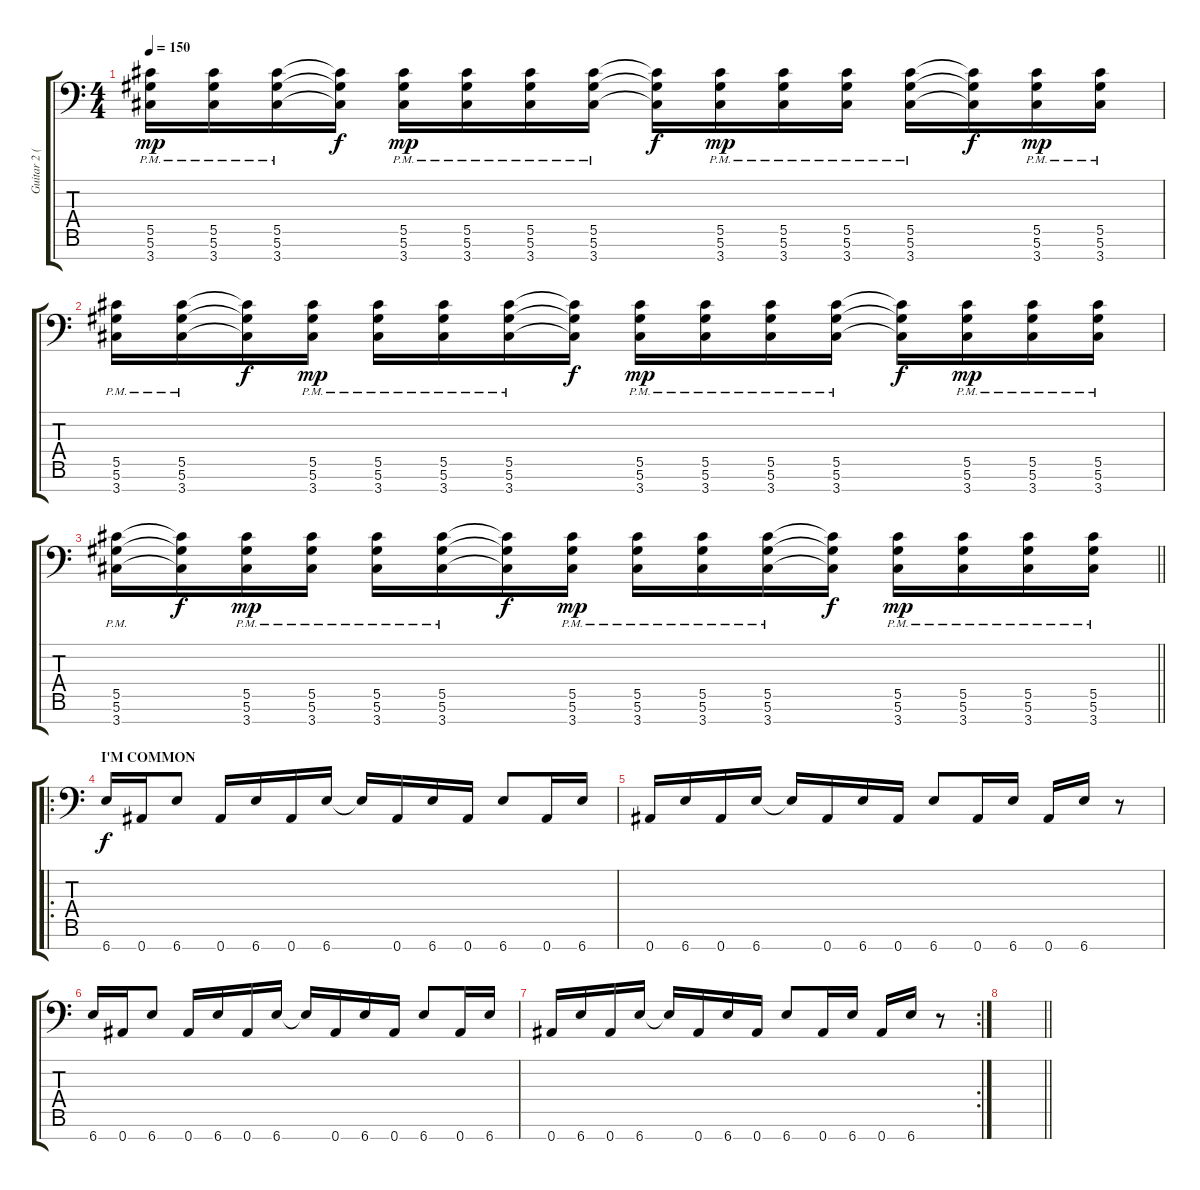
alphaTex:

\track ("Guitar 2 (Marten Hagstrom)" "Guitar 2 (") {instrument overdrivenguitar}
\staff {score tabs}
\tuning (Eb4 Bb3 Gb3 Db3 Ab2 Eb2 Bb1) {hide}
\ts (4 4)
\tempo 150
\clef f4
\ks c
(5.5{pm} 5.6{pm} 3.7{pm}).16{dy mp} (5.5{pm} 5.6{pm} 3.7{pm}).16 (5.5{pm} 5.6{pm} 3.7{pm}).16 (5.5{t} 5.6{t} 3.7{t}).16{dy f} (5.5{pm} 5.6{pm} 3.7{pm}).16{dy mp} (5.5{pm} 5.6{pm} 3.7{pm}).16 (5.5{pm} 5.6{pm} 3.7{pm}).16 (5.5{pm} 5.6{pm} 3.7{pm}).16 (5.5{t} 5.6{t} 3.7{t}).16{dy f} (5.5{pm} 5.6{pm} 3.7{pm}).16{dy mp} (5.5{pm} 5.6{pm} 3.7{pm}).16 (5.5{pm} 5.6{pm} 3.7{pm}).16 (5.5{pm} 5.6{pm} 3.7{pm}).16 (5.5{t} 5.6{t} 3.7{t}).16{dy f} (5.5{pm} 5.6{pm} 3.7{pm}).16{dy mp} (5.5{pm} 5.6{pm} 3.7{pm}).16 |
(5.5{pm} 5.6{pm} 3.7{pm}).16 (5.5{pm} 5.6{pm} 3.7{pm}).16 (5.5{t} 5.6{t} 3.7{t}).16{dy f} (5.5{pm} 5.6{pm} 3.7{pm}).16{dy mp} (5.5{pm} 5.6{pm} 3.7{pm}).16 (5.5{pm} 5.6{pm} 3.7{pm}).16 (5.5{pm} 5.6{pm} 3.7{pm}).16 (5.5{t} 5.6{t} 3.7{t}).16{dy f} (5.5{pm} 5.6{pm} 3.7{pm}).16{dy mp} (5.5{pm} 5.6{pm} 3.7{pm}).16 (5.5{pm} 5.6{pm} 3.7{pm}).16 (5.5{pm} 5.6{pm} 3.7{pm}).16 (5.5{t} 5.6{t} 3.7{t}).16{dy f} (5.5{pm} 5.6{pm} 3.7{pm}).16{dy mp} (5.5{pm} 5.6{pm} 3.7{pm}).16 (5.5{pm} 5.6{pm} 3.7{pm}).16 |
\barLineRight lightlight
(5.5{pm} 5.6{pm} 3.7{pm}).16 (5.5{t} 5.6{t} 3.7{t}).16{dy f} (5.5{pm} 5.6{pm} 3.7{pm}).16{dy mp} (5.5{pm} 5.6{pm} 3.7{pm}).16 (5.5{pm} 5.6{pm} 3.7{pm}).16 (5.5{pm} 5.6{pm} 3.7{pm}).16 (5.5{t} 5.6{t} 3.7{t}).16{dy f} (5.5{pm} 5.6{pm} 3.7{pm}).16{dy mp} (5.5{pm} 5.6{pm} 3.7{pm}).16 (5.5{pm} 5.6{pm} 3.7{pm}).16 (5.5{pm} 5.6{pm} 3.7{pm}).16 (5.5{t} 5.6{t} 3.7{t}).16{dy f} (5.5{pm} 5.6{pm} 3.7{pm}).16{dy mp} (5.5{pm} 5.6{pm} 3.7{pm}).16 (5.5{pm} 5.6{pm} 3.7{pm}).16 (5.5{pm} 5.6{pm} 3.7{pm}).16 |
\ro
\section ("" "I'M COMMON")
6.7.16{dy f} 0.7.16 6.7.8 0.7.16 6.7.16 0.7.16 6.7.16 6.7{t}.16 0.7.16 6.7.16 0.7.16 6.7.8 0.7.16 6.7.16 |
0.7.16 6.7.16 0.7.16 6.7.16 6.7{t}.16 0.7.16 6.7.16 0.7.16 6.7.8 0.7.16 6.7.16 0.7.16 6.7.16 r.8 |
6.7.16 0.7.16 6.7.8 0.7.16 6.7.16 0.7.16 6.7.16 6.7{t}.16 0.7.16 6.7.16 0.7.16 6.7.8 0.7.16 6.7.16 |
\rc 2
0.7.16 6.7.16 0.7.16 6.7.16 6.7{t}.16 0.7.16 6.7.16 0.7.16 6.7.8 0.7.16 6.7.16 0.7.16 6.7.16 r.8 |
\barLineRight lightlight
